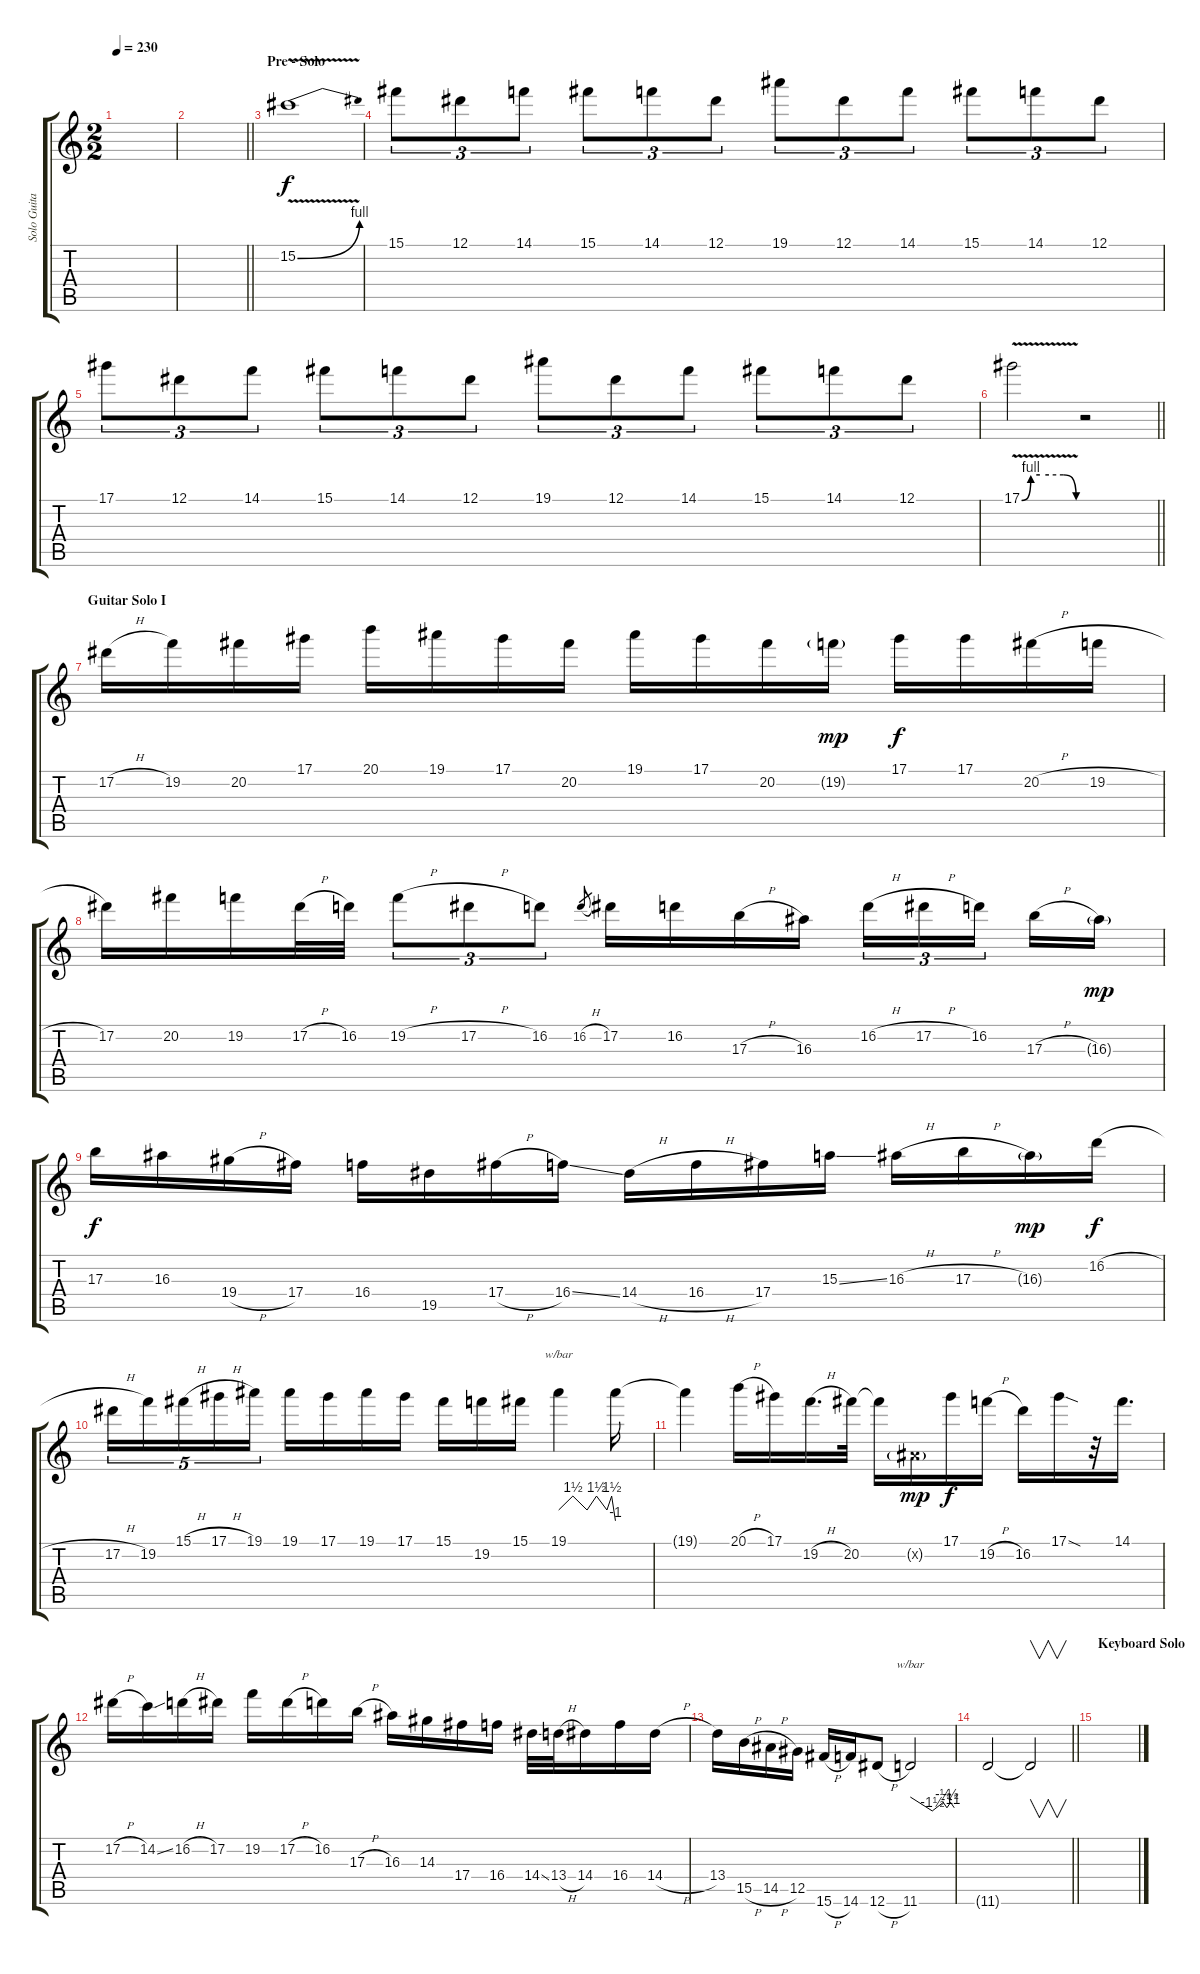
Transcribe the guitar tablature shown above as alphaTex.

\track ("Solo Guitar (Malmsteen)" "Solo Guita") {instrument distortionguitar}
\staff {score tabs}
\tuning (Eb4 Bb3 Gb3 Db3 Ab2 Eb2) {hide}
\ts (2 2)
\tempo 230
\clef g2
\ks c
|
\barLineRight lightlight
|
\section ("" "Pre - Solo")
15.2{be (bend 0 0 60 4) v}.1 |
15.1.8{tu (3 2)} 12.1.8{tu (3 2)} 14.1.8{tu (3 2)} 15.1.8{tu (3 2)} 14.1.8{tu (3 2)} 12.1.8{tu (3 2)} 19.1.8{tu (3 2)} 12.1.8{tu (3 2)} 14.1.8{tu (3 2)} 15.1.8{tu (3 2)} 14.1.8{tu (3 2)} 12.1.8{tu (3 2)} |
17.1.8{tu (3 2)} 12.1.8{tu (3 2)} 14.1.8{tu (3 2)} 15.1.8{tu (3 2)} 14.1.8{tu (3 2)} 12.1.8{tu (3 2)} 19.1.8{tu (3 2)} 12.1.8{tu (3 2)} 14.1.8{tu (3 2)} 15.1.8{tu (3 2)} 14.1.8{tu (3 2)} 12.1.8{tu (3 2)} |
\barLineRight lightlight
17.1{be (custom 0 0 10 4 20 4 30 4 46 4 60 0) v}.2 r.2 |
\section ("" "Guitar Solo I")
17.2{h}.16 19.2.16 20.2.16 17.1.16 20.1.16 19.1.16 17.1.16 20.2.16 19.1.16 17.1.16 20.2.16 19.2{g}.16{dy mp} 17.1.16{dy f} 17.1.16 20.2{h}.16 19.2{h}.16 |
17.2.16 20.2.16 19.2.16 17.2{h}.32 16.2.32 19.2{h}.8{tu (3 2)} 17.2{h}.8{tu (3 2)} 16.2.8{tu (3 2)} 16.2{h}.8{gr} 17.2.16 16.2.16 17.3{h}.16 16.3.16{beam splitsecondary} 16.2{h}.16{tu (3 2)} 17.2{h}.16{tu (3 2)} 16.2.16{tu (3 2) beam splitsecondary} 17.3{h}.16 16.3{g}.16{dy mp} |
17.3.16{dy f} 16.3.16 19.4{h}.16 17.4.16 16.4.16 19.5.16 17.4{h}.16 16.4{ss}.16 14.4{h}.16 16.4{h}.16 17.4.16 15.3{ss}.16 16.3{h}.16 17.3{h}.16 16.3{g}.16{dy mp} 16.2{h}.16{dy f} |
17.2{h}.16{tu (5 4)} 19.2.16{tu (5 4)} 15.1{h}.16{tu (5 4)} 17.1{h}.16{tu (5 4)} 19.1.16{tu (5 4) beam splitsecondary} 19.1.16 17.1.16 19.1.16 17.1.16 15.1.16 19.2.16 15.1.16 19.1.4{tbe (custom default 0 0 15 6 30 0 40 6 51 0 56 6 60 -4)} 19.1{t}.16 |
19.1{t}.4 20.1{h}.16 17.1.16 19.2{h}.16{d} 20.2.32 20.2{t}.16 0.2{g x}.16{dy mp} 17.1.16{dy f} 19.2{h}.16 16.2.16 17.1{sod}.16 r.32 14.1.16{d} |
17.2{h}.16 14.2{ss}.16 16.2{h}.16 17.2.16 19.2.16 17.2{h}.16 16.2.16 17.3{h}.16 16.3.16 14.3.16 17.4.16 16.4.16 14.4{ss}.32 13.4{h}.32 14.4.16 16.4.16 14.4{h}.16 |
13.4.16 15.5{h}.16 14.5{h}.16 12.5.16 15.6{h}.16 14.6.16 12.6{h}.8 11.6.2{tbe (custom default 0 0 30 -6 45 -2 50 -4 55 -2 60 -4)} |
\barLineRight lightlight
11.6{t}.2 11.6{t}.2{v} |
\section ("" "Keyboard Solo")
